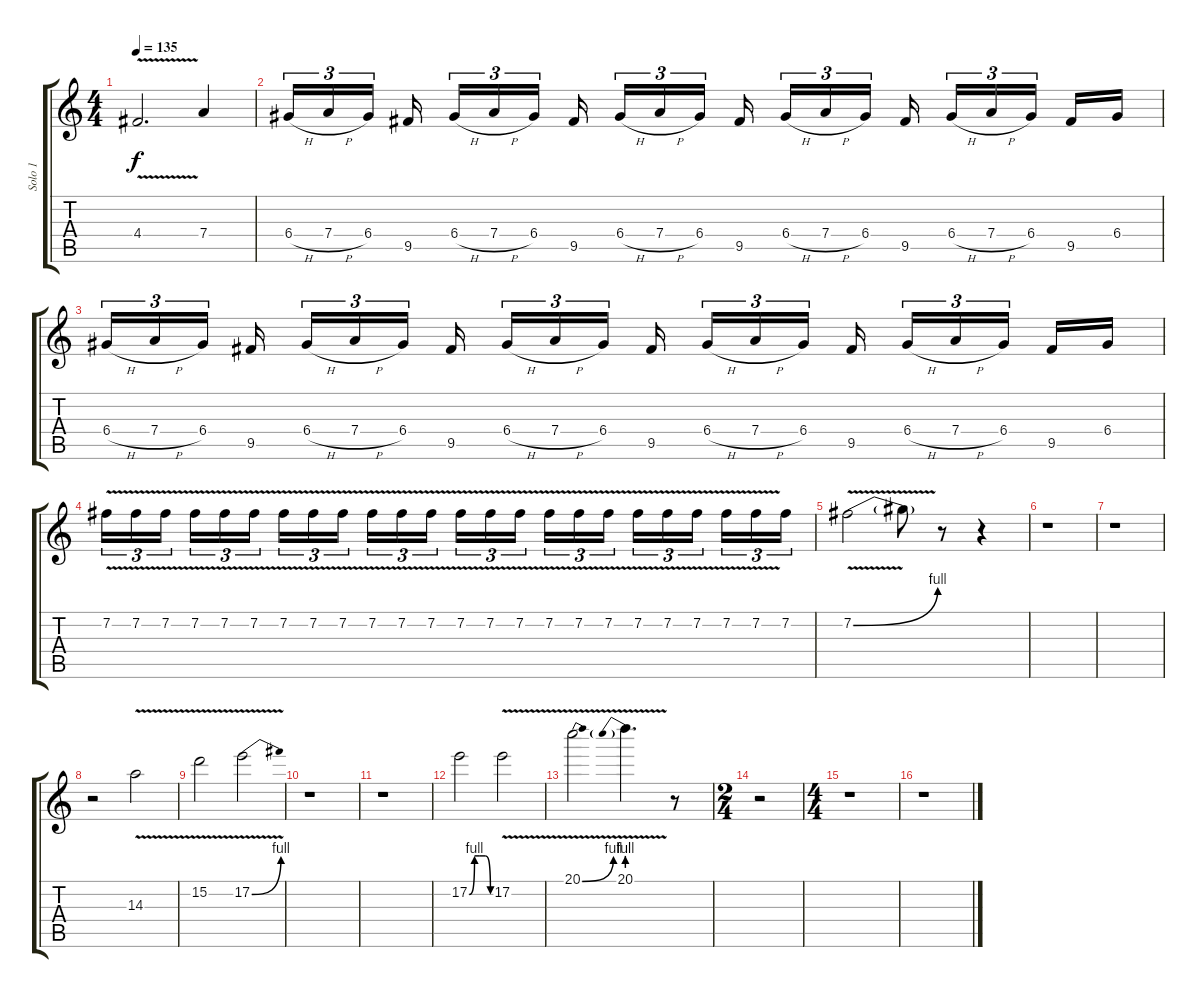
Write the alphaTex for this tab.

\track ("Solo 1" "Solo 1") {instrument overdrivenguitar}
\staff {score tabs}
\tuning (E4 B3 G3 D3 A2 E2) {hide}
\ts (4 4)
\tempo 135
\clef g2
\ks c
4.4{v}.2{d dy f} 7.4.4 |
6.4{h}.16{tu (3 2)} 7.4{h}.16{tu (3 2)} 6.4.16{tu (3 2) beam splitsecondary} 9.5.16{beam splitsecondary} 6.4{h}.16{tu (3 2)} 7.4{h}.16{tu (3 2)} 6.4.16{tu (3 2) beam splitsecondary} 9.5.16{beam splitsecondary} 6.4{h}.16{tu (3 2)} 7.4{h}.16{tu (3 2)} 6.4.16{tu (3 2)} 9.5.16{beam splitsecondary} 6.4{h}.16{tu (3 2)} 7.4{h}.16{tu (3 2)} 6.4.16{tu (3 2) beam splitsecondary} 9.5.16 6.4{h}.16{tu (3 2)} 7.4{h}.16{tu (3 2)} 6.4.16{tu (3 2) beam splitsecondary} 9.5.16 6.4.16 |
6.4{h}.16{tu (3 2)} 7.4{h}.16{tu (3 2)} 6.4.16{tu (3 2) beam splitsecondary} 9.5.16{beam splitsecondary} 6.4{h}.16{tu (3 2)} 7.4{h}.16{tu (3 2)} 6.4.16{tu (3 2) beam splitsecondary} 9.5.16{beam splitsecondary} 6.4{h}.16{tu (3 2)} 7.4{h}.16{tu (3 2)} 6.4.16{tu (3 2)} 9.5.16{beam splitsecondary} 6.4{h}.16{tu (3 2)} 7.4{h}.16{tu (3 2)} 6.4.16{tu (3 2) beam splitsecondary} 9.5.16 6.4{h}.16{tu (3 2)} 7.4{h}.16{tu (3 2)} 6.4.16{tu (3 2) beam splitsecondary} 9.5.16 6.4.16 |
7.2{v}.16{tu (3 2)} 7.2{v}.16{tu (3 2)} 7.2{v}.16{tu (3 2) beam splitsecondary} 7.2{v}.16{tu (3 2)} 7.2{v}.16{tu (3 2)} 7.2{v}.16{tu (3 2)} 7.2{v}.16{tu (3 2)} 7.2{v}.16{tu (3 2)} 7.2{v}.16{tu (3 2) beam splitsecondary} 7.2{v}.16{tu (3 2)} 7.2{v}.16{tu (3 2)} 7.2{v}.16{tu (3 2)} 7.2{v}.16{tu (3 2)} 7.2{v}.16{tu (3 2)} 7.2{v}.16{tu (3 2) beam splitsecondary} 7.2{v}.16{tu (3 2)} 7.2{v}.16{tu (3 2)} 7.2{v}.16{tu (3 2)} 7.2{v}.16{tu (3 2)} 7.2{v}.16{tu (3 2)} 7.2{v}.16{tu (3 2) beam splitsecondary} 7.2{v}.16{tu (3 2)} 7.2{v}.16{tu (3 2)} 7.2.16{tu (3 2)} |
7.2{be (bend 0 0 60 4) v}.2 7.2{t}.8 r.8 r.4 |
r.1 |
r.1 |
r.2{volume 10} 14.3{v}.2 |
15.2{v}.2 17.2{be (bend 0 0 60 4) v}.2 |
r.1 |
r.1 |
17.2{be (custom 0 0 15 4 30 4 45 4 60 0)}.2 17.2{v}.2 |
20.1{be (bend 0 0 60 4) v}.2 20.1{be (prebend 0 4 60 4) v}.4{d} r.8 |
\ts (2 4)
r.2 |
\ts (4 4)
r.1 |
r.1
